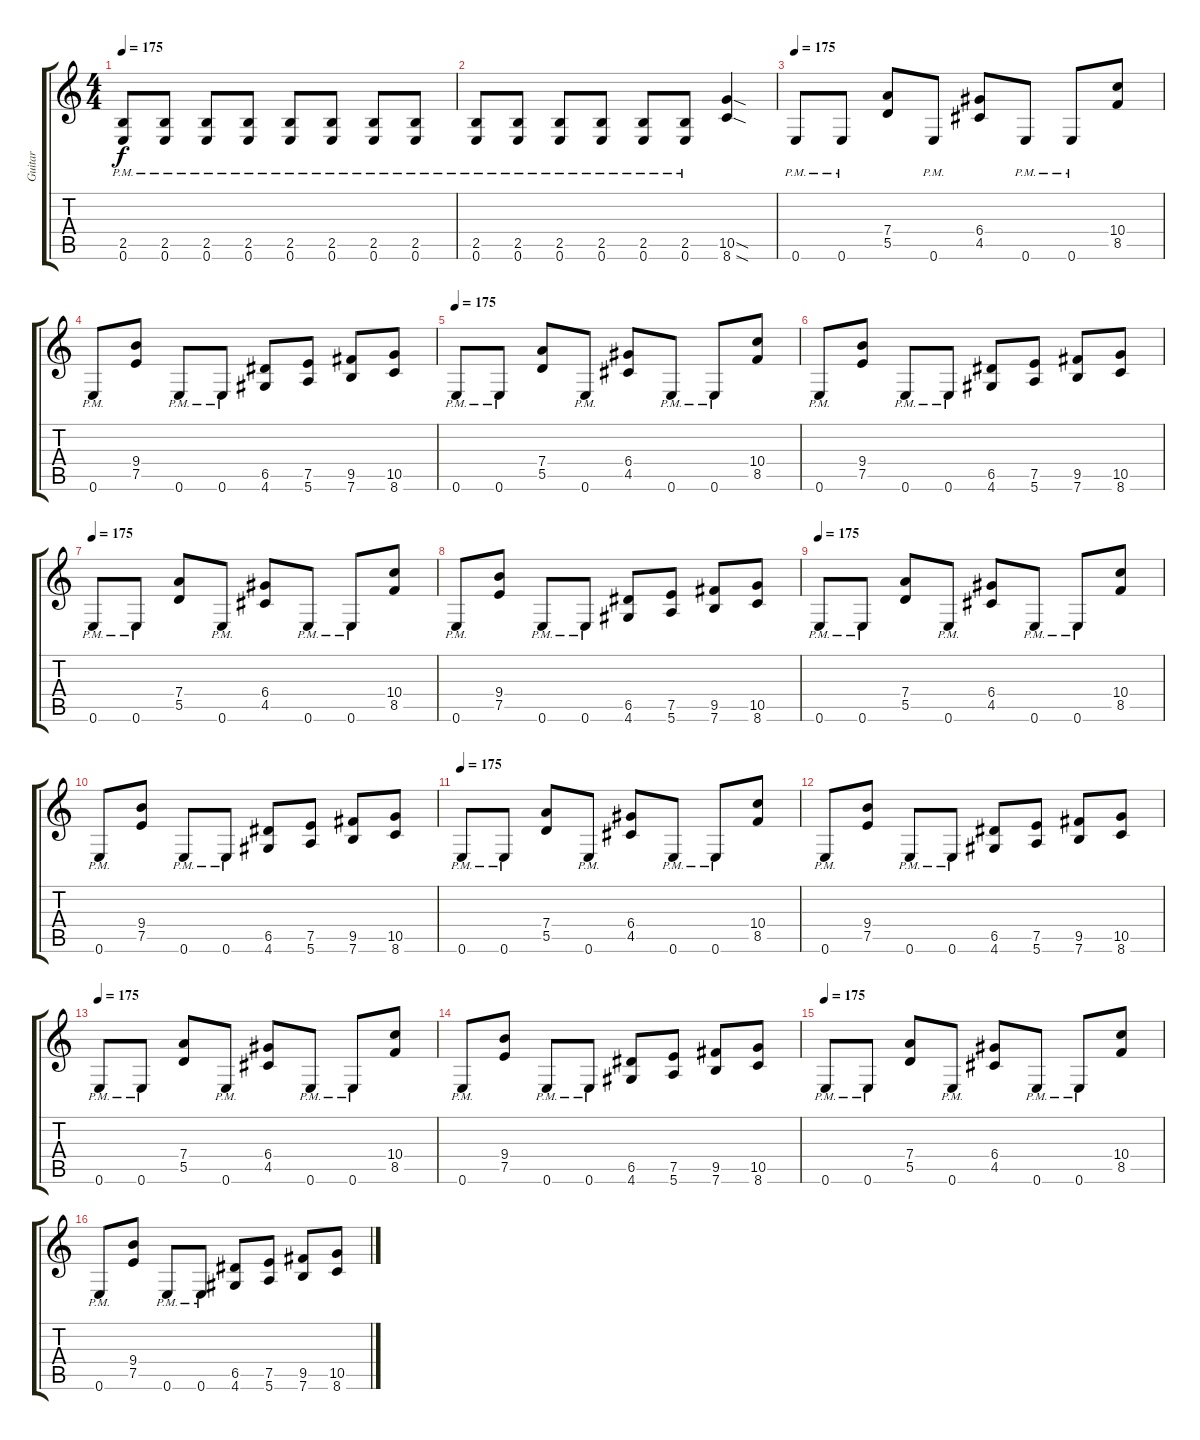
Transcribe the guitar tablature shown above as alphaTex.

\track ("Guitar" "Guitar") {instrument distortionguitar}
\staff {score tabs}
\tuning (E4 B3 G3 D3 A2 E2) {hide}
\ts (4 4)
\tempo 175
\clef g2
\ks c
(2.5{pm} 0.6{pm}).8{dy f} (2.5{pm} 0.6{pm}).8 (2.5{pm} 0.6{pm}).8 (2.5{pm} 0.6{pm}).8 (2.5{pm} 0.6{pm}).8 (2.5{pm} 0.6{pm}).8 (2.5{pm} 0.6{pm}).8 (2.5{pm} 0.6{pm}).8 |
(2.5{pm} 0.6{pm}).8 (2.5{pm} 0.6{pm}).8 (2.5{pm} 0.6{pm}).8 (2.5{pm} 0.6{pm}).8 (2.5{pm} 0.6{pm}).8 (2.5{pm} 0.6{pm}).8 (10.5{sod} 8.6{sod}).4 |
\tempo 175
0.6{pm}.8 0.6{pm}.8 (7.4 5.5).8 0.6{pm}.8 (6.4 4.5).8 0.6{pm}.8 0.6{pm}.8 (10.4 8.5).8 |
0.6{pm}.8 (9.4 7.5).8 0.6{pm}.8 0.6{pm}.8 (6.5 4.6).8 (7.5 5.6).8 (9.5 7.6).8 (10.5 8.6).8 |
\tempo 175
0.6{pm}.8 0.6{pm}.8 (7.4 5.5).8 0.6{pm}.8 (6.4 4.5).8 0.6{pm}.8 0.6{pm}.8 (10.4 8.5).8 |
0.6{pm}.8 (9.4 7.5).8 0.6{pm}.8 0.6{pm}.8 (6.5 4.6).8 (7.5 5.6).8 (9.5 7.6).8 (10.5 8.6).8 |
\tempo 175
0.6{pm}.8 0.6{pm}.8 (7.4 5.5).8 0.6{pm}.8 (6.4 4.5).8 0.6{pm}.8 0.6{pm}.8 (10.4 8.5).8 |
0.6{pm}.8 (9.4 7.5).8 0.6{pm}.8 0.6{pm}.8 (6.5 4.6).8 (7.5 5.6).8 (9.5 7.6).8 (10.5 8.6).8 |
\tempo 175
0.6{pm}.8 0.6{pm}.8 (7.4 5.5).8 0.6{pm}.8 (6.4 4.5).8 0.6{pm}.8 0.6{pm}.8 (10.4 8.5).8 |
0.6{pm}.8 (9.4 7.5).8 0.6{pm}.8 0.6{pm}.8 (6.5 4.6).8 (7.5 5.6).8 (9.5 7.6).8 (10.5 8.6).8 |
\tempo 175
0.6{pm}.8 0.6{pm}.8 (7.4 5.5).8 0.6{pm}.8 (6.4 4.5).8 0.6{pm}.8 0.6{pm}.8 (10.4 8.5).8 |
0.6{pm}.8 (9.4 7.5).8 0.6{pm}.8 0.6{pm}.8 (6.5 4.6).8 (7.5 5.6).8 (9.5 7.6).8 (10.5 8.6).8 |
\tempo 175
0.6{pm}.8 0.6{pm}.8 (7.4 5.5).8 0.6{pm}.8 (6.4 4.5).8 0.6{pm}.8 0.6{pm}.8 (10.4 8.5).8 |
0.6{pm}.8 (9.4 7.5).8 0.6{pm}.8 0.6{pm}.8 (6.5 4.6).8 (7.5 5.6).8 (9.5 7.6).8 (10.5 8.6).8 |
\tempo 175
0.6{pm}.8 0.6{pm}.8 (7.4 5.5).8 0.6{pm}.8 (6.4 4.5).8 0.6{pm}.8 0.6{pm}.8 (10.4 8.5).8 |
0.6{pm}.8 (9.4 7.5).8 0.6{pm}.8 0.6{pm}.8 (6.5 4.6).8 (7.5 5.6).8 (9.5 7.6).8 (10.5 8.6).8
